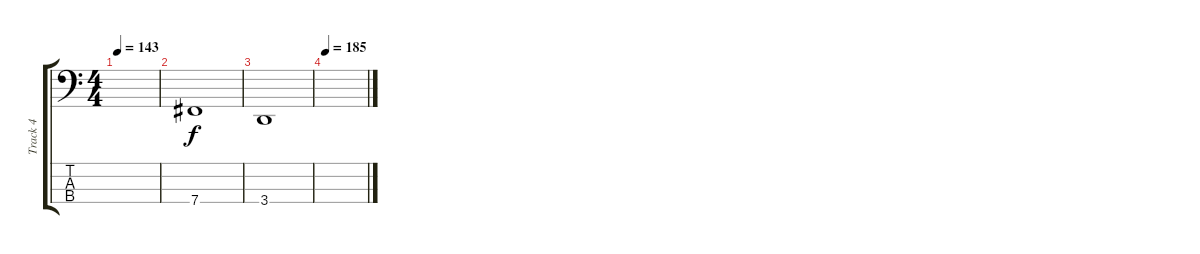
\track ("Track 4" "Track 4") {instrument electricbasspick}
\staff {score tabs}
\tuning (E2 B1 Gb1 B0) {hide}
\ts (4 4)
\tempo 143
\clef f4
\ks c
|
7.4.1 |
3.4.1 |
\tempo 185
